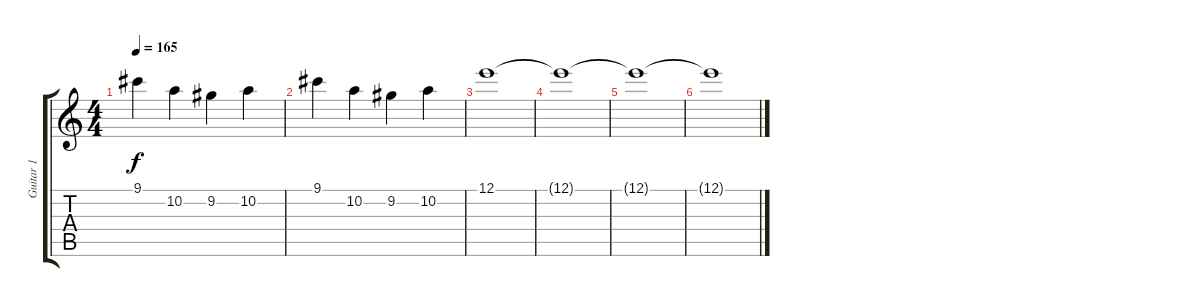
\track ("Guitar 1" "Guitar 1") {instrument distortionguitar}
\staff {score tabs}
\tuning (E4 B3 G3 D3 A2 D2) {hide}
\ts (4 4)
\tempo 165
\clef g2
\ks c
9.1.4{dy f} 10.2.4 9.2.4 10.2.4 |
9.1.4 10.2.4 9.2.4 10.2.4 |
12.1.1 |
12.1{t}.1 |
12.1{t}.1 |
12.1{t}.1
